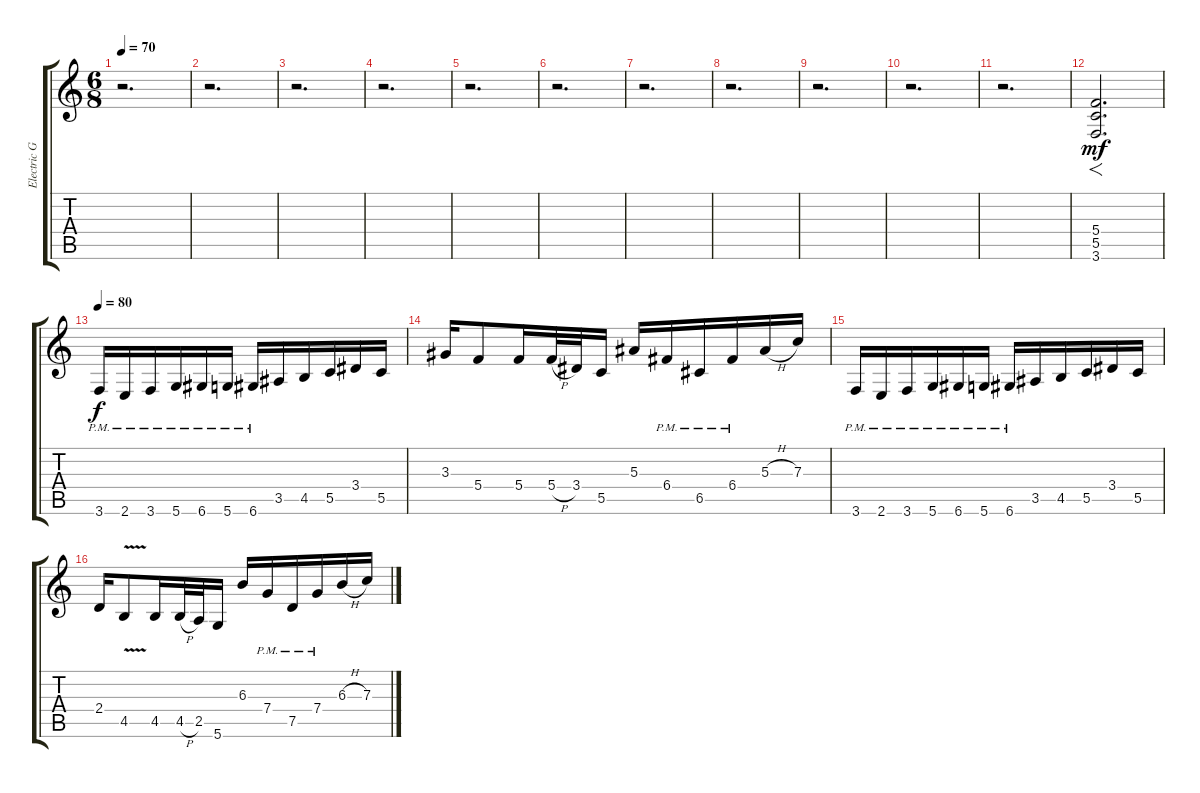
\track ("Electric Guitar 2" "Electric G") {instrument overdrivenguitar}
\staff {score tabs}
\tuning (D4 A3 F3 C3 G2 D2) {hide}
\ts (6 8)
\tempo 70
\clef g2
\ks c
r.2{d dy mf instrument overdrivenguitar} |
r.2{d} |
r.2{d} |
r.2{d} |
r.2{d} |
r.2{d} |
r.2{d} |
r.2{d} |
r.2{d} |
r.2{d} |
r.2{d} |
(5.4 5.5 3.6).2{f d} |
\tempo 80
3.6{pm}.16{dy f} 2.6{pm}.16 3.6{pm}.16 5.6{pm}.16 6.6{pm}.16 5.6{pm}.16 6.6{pm}.16 3.5.16 4.5.16 5.5.16 3.4.16 5.5.16 |
3.3.16 5.4.8 5.4.16 5.4{h}.32 3.4.32 5.5.16 5.3.16 6.4{pm}.16 6.5{pm}.16 6.4{pm}.16 5.3{h}.16 7.3.16 |
3.6{pm}.16 2.6{pm}.16 3.6{pm}.16 5.6{pm}.16 6.6{pm}.16 5.6{pm}.16 6.6{pm}.16 3.5.16 4.5.16 5.5.16 3.4.16 5.5.16 |
2.4.16 4.5{v}.8 4.5.16 4.5{h}.32 2.5.32 5.6.16 6.3.16 7.4{pm}.16 7.5{pm}.16 7.4{pm}.16 6.3{h}.16 7.3.16
